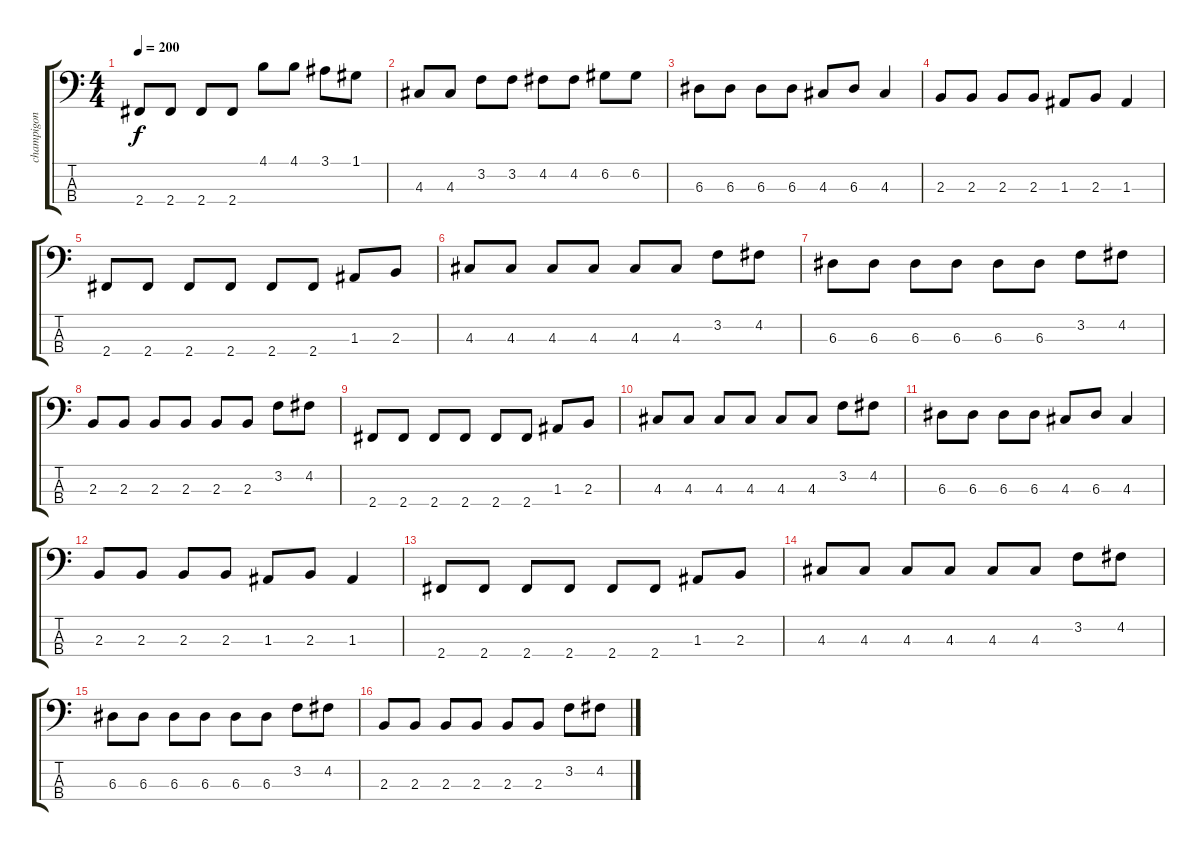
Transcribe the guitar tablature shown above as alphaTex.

\track ("champigon" "champigon") {instrument acousticbass}
\staff {score tabs}
\tuning (G2 D2 A1 E1) {hide}
\ts (4 4)
\tempo 200
\clef f4
\ks c
2.4.8{dy f} 2.4.8 2.4.8 2.4.8 4.1.8 4.1.8 3.1.8 1.1.8 |
4.3.8 4.3.8 3.2.8 3.2.8 4.2.8 4.2.8 6.2.8 6.2.8 |
6.3.8 6.3.8 6.3.8 6.3.8 4.3.8 6.3.8 4.3.4 |
2.3.8 2.3.8 2.3.8 2.3.8 1.3.8 2.3.8 1.3.4 |
2.4.8 2.4.8 2.4.8 2.4.8 2.4.8 2.4.8 1.3.8 2.3.8 |
4.3.8 4.3.8 4.3.8 4.3.8 4.3.8 4.3.8 3.2.8 4.2.8 |
6.3.8 6.3.8 6.3.8 6.3.8 6.3.8 6.3.8 3.2.8 4.2.8 |
2.3.8 2.3.8 2.3.8 2.3.8 2.3.8 2.3.8 3.2.8 4.2.8 |
2.4.8 2.4.8 2.4.8 2.4.8 2.4.8 2.4.8 1.3.8 2.3.8 |
4.3.8 4.3.8 4.3.8 4.3.8 4.3.8 4.3.8 3.2.8 4.2.8 |
6.3.8 6.3.8 6.3.8 6.3.8 4.3.8 6.3.8 4.3.4 |
2.3.8 2.3.8 2.3.8 2.3.8 1.3.8 2.3.8 1.3.4 |
2.4.8 2.4.8 2.4.8 2.4.8 2.4.8 2.4.8 1.3.8 2.3.8 |
4.3.8 4.3.8 4.3.8 4.3.8 4.3.8 4.3.8 3.2.8 4.2.8 |
6.3.8 6.3.8 6.3.8 6.3.8 6.3.8 6.3.8 3.2.8 4.2.8 |
2.3.8 2.3.8 2.3.8 2.3.8 2.3.8 2.3.8 3.2.8 4.2.8
